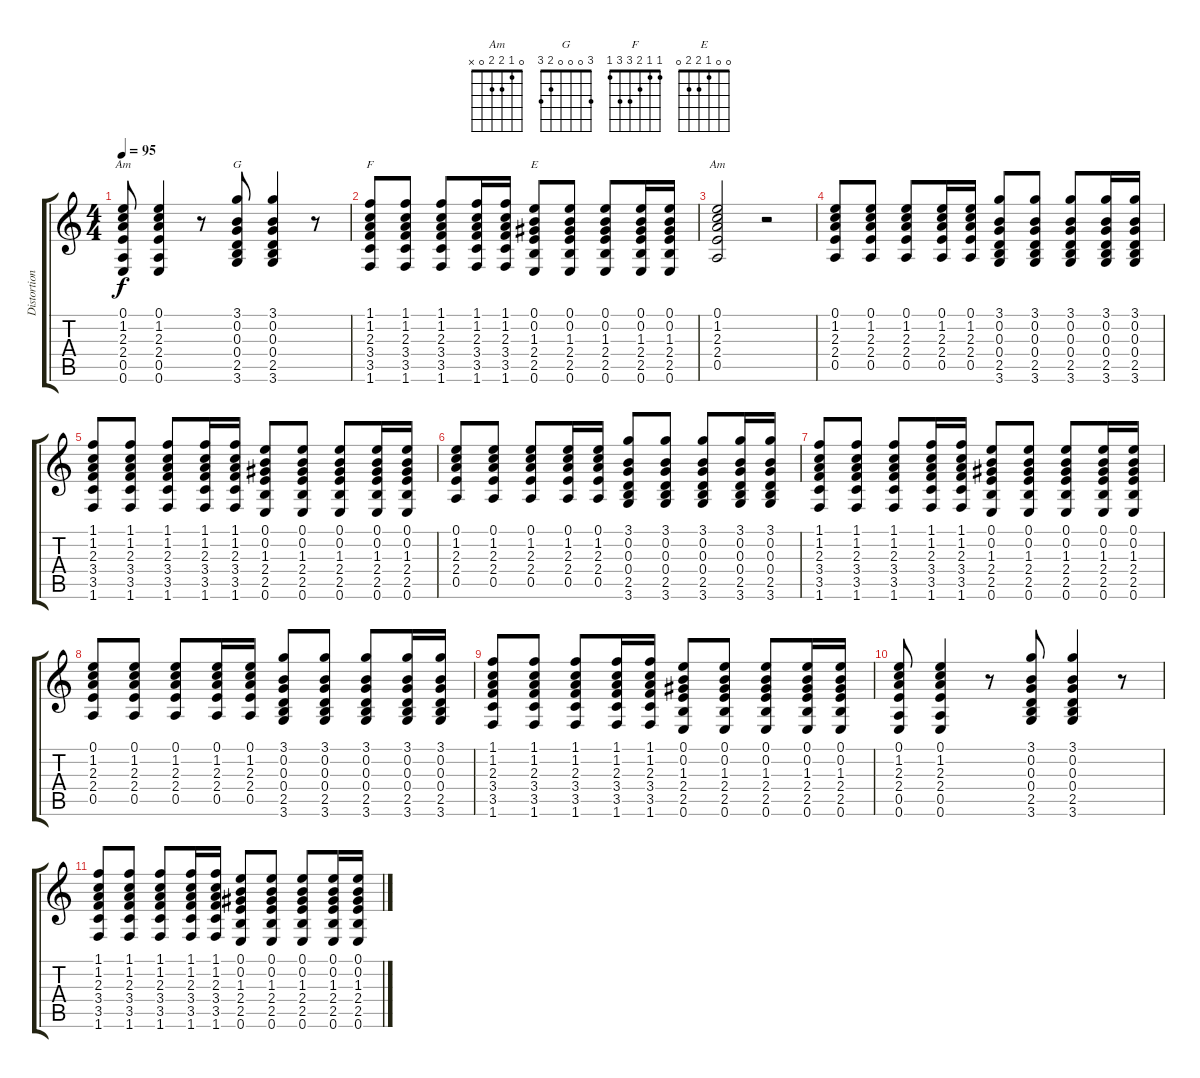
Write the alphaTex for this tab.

\track ("Distortion Guitar" "Distortion") {instrument distortionguitar}
\staff {score tabs}
\tuning (E4 B3 G3 D3 A2 E2) {hide}
\chord ("Am" 0 1 2 2 0 0)
\chord ("G" 3 0 0 0 2 3)
\chord ("F" 1 1 2 3 3 1)
\chord ("E" 0 0 1 2 2 0)
\chord ("Am" 0 1 2 2 0 x)
\ts (4 4)
\tempo 95
\clef g2
\ks c
(0.1 1.2 2.3 2.4 0.5 0.6).8{ch "Am" dy f} (0.1 1.2 2.3 2.4 0.5 0.6).4 r.8 (3.1 0.2 0.3 0.4 2.5 3.6).8{ch "G"} (3.1 0.2 0.3 0.4 2.5 3.6).4 r.8 |
(1.1 1.2 2.3 3.4 3.5 1.6).8{ch "F"} (1.1 1.2 2.3 3.4 3.5 1.6).8 (1.1 1.2 2.3 3.4 3.5 1.6).8 (1.1 1.2 2.3 3.4 3.5 1.6).16 (1.1 1.2 2.3 3.4 3.5 1.6).16 (0.1 0.2 1.3 2.4 2.5 0.6).8{ch "E"} (0.1 0.2 1.3 2.4 2.5 0.6).8 (0.1 0.2 1.3 2.4 2.5 0.6).8 (0.1 0.2 1.3 2.4 2.5 0.6).16 (0.1 0.2 1.3 2.4 2.5 0.6).16 |
(0.1 1.2 2.3 2.4 0.5).2{ch "Am"} r.2 |
(0.1 1.2 2.3 2.4 0.5).8 (0.1 1.2 2.3 2.4 0.5).8 (0.1 1.2 2.3 2.4 0.5).8 (0.1 1.2 2.3 2.4 0.5).16 (0.1 1.2 2.3 2.4 0.5).16 (3.1 0.2 0.3 0.4 2.5 3.6).8 (3.1 0.2 0.3 0.4 2.5 3.6).8 (3.1 0.2 0.3 0.4 2.5 3.6).8 (3.1 0.2 0.3 0.4 2.5 3.6).16 (3.1 0.2 0.3 0.4 2.5 3.6).16 |
(1.1 1.2 2.3 3.4 3.5 1.6).8 (1.1 1.2 2.3 3.4 3.5 1.6).8 (1.1 1.2 2.3 3.4 3.5 1.6).8 (1.1 1.2 2.3 3.4 3.5 1.6).16 (1.1 1.2 2.3 3.4 3.5 1.6).16 (0.1 0.2 1.3 2.4 2.5 0.6).8 (0.1 0.2 1.3 2.4 2.5 0.6).8 (0.1 0.2 1.3 2.4 2.5 0.6).8 (0.1 0.2 1.3 2.4 2.5 0.6).16 (0.1 0.2 1.3 2.4 2.5 0.6).16 |
(0.1 1.2 2.3 2.4 0.5).8 (0.1 1.2 2.3 2.4 0.5).8 (0.1 1.2 2.3 2.4 0.5).8 (0.1 1.2 2.3 2.4 0.5).16 (0.1 1.2 2.3 2.4 0.5).16 (3.1 0.2 0.3 0.4 2.5 3.6).8 (3.1 0.2 0.3 0.4 2.5 3.6).8 (3.1 0.2 0.3 0.4 2.5 3.6).8 (3.1 0.2 0.3 0.4 2.5 3.6).16 (3.1 0.2 0.3 0.4 2.5 3.6).16 |
(1.1 1.2 2.3 3.4 3.5 1.6).8 (1.1 1.2 2.3 3.4 3.5 1.6).8 (1.1 1.2 2.3 3.4 3.5 1.6).8 (1.1 1.2 2.3 3.4 3.5 1.6).16 (1.1 1.2 2.3 3.4 3.5 1.6).16 (0.1 0.2 1.3 2.4 2.5 0.6).8 (0.1 0.2 1.3 2.4 2.5 0.6).8 (0.1 0.2 1.3 2.4 2.5 0.6).8 (0.1 0.2 1.3 2.4 2.5 0.6).16 (0.1 0.2 1.3 2.4 2.5 0.6).16 |
(0.1 1.2 2.3 2.4 0.5).8 (0.1 1.2 2.3 2.4 0.5).8 (0.1 1.2 2.3 2.4 0.5).8 (0.1 1.2 2.3 2.4 0.5).16 (0.1 1.2 2.3 2.4 0.5).16 (3.1 0.2 0.3 0.4 2.5 3.6).8 (3.1 0.2 0.3 0.4 2.5 3.6).8 (3.1 0.2 0.3 0.4 2.5 3.6).8 (3.1 0.2 0.3 0.4 2.5 3.6).16 (3.1 0.2 0.3 0.4 2.5 3.6).16 |
(1.1 1.2 2.3 3.4 3.5 1.6).8 (1.1 1.2 2.3 3.4 3.5 1.6).8 (1.1 1.2 2.3 3.4 3.5 1.6).8 (1.1 1.2 2.3 3.4 3.5 1.6).16 (1.1 1.2 2.3 3.4 3.5 1.6).16 (0.1 0.2 1.3 2.4 2.5 0.6).8 (0.1 0.2 1.3 2.4 2.5 0.6).8 (0.1 0.2 1.3 2.4 2.5 0.6).8 (0.1 0.2 1.3 2.4 2.5 0.6).16 (0.1 0.2 1.3 2.4 2.5 0.6).16 |
(0.1 1.2 2.3 2.4 0.5 0.6).8 (0.1 1.2 2.3 2.4 0.5 0.6).4 r.8 (3.1 0.2 0.3 0.4 2.5 3.6).8 (3.1 0.2 0.3 0.4 2.5 3.6).4 r.8 |
(1.1 1.2 2.3 3.4 3.5 1.6).8 (1.1 1.2 2.3 3.4 3.5 1.6).8 (1.1 1.2 2.3 3.4 3.5 1.6).8 (1.1 1.2 2.3 3.4 3.5 1.6).16 (1.1 1.2 2.3 3.4 3.5 1.6).16 (0.1 0.2 1.3 2.4 2.5 0.6).8 (0.1 0.2 1.3 2.4 2.5 0.6).8 (0.1 0.2 1.3 2.4 2.5 0.6).8 (0.1 0.2 1.3 2.4 2.5 0.6).16 (0.1 0.2 1.3 2.4 2.5 0.6).16
